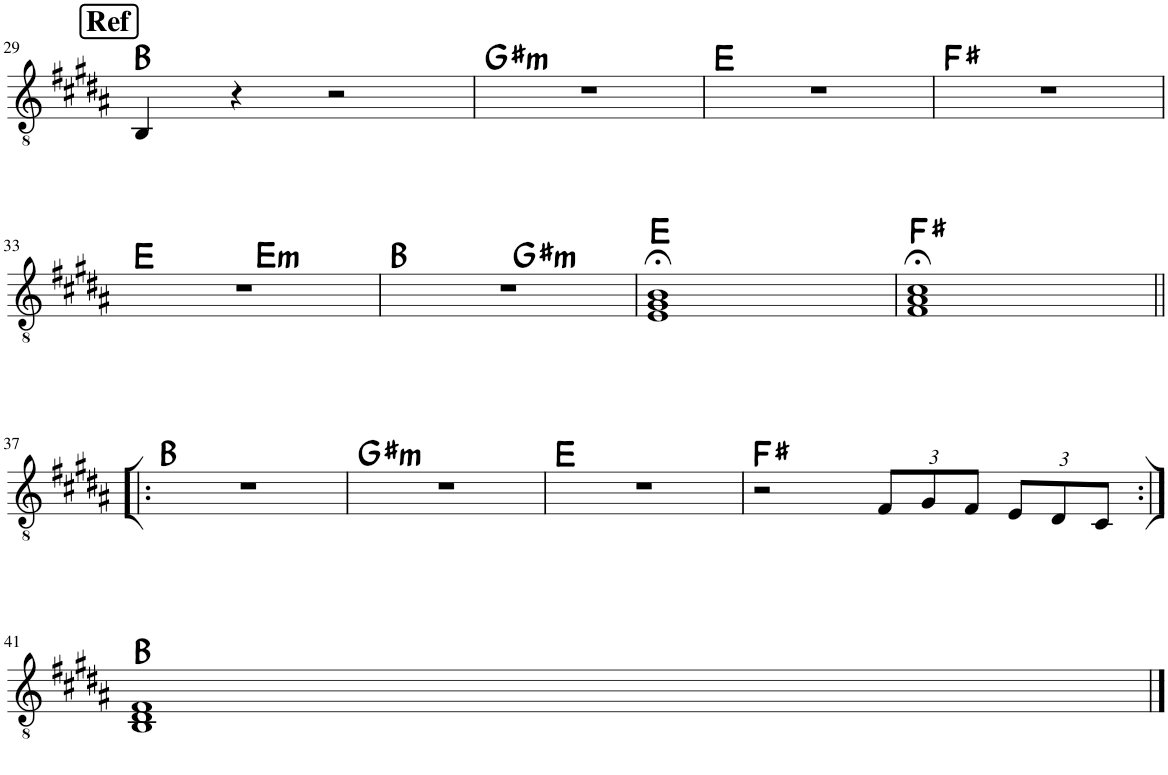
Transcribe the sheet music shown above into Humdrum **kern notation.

**kern	**harte
*part1	*part1
*staff1	*
*I"Classical Guitar	*
*I'Guit.	*
!!LO:PB:g=z
*clefGv2	*
*k[f#c#g#d#a#]	*
*M4/4	*
!!LO:REH:place=s1:a:B:rj:fs=14:t=Ref
=29	=29
4BB/	B:maj
4r	.
2r	.
=30	=30
!	!LO:H:kt=m
1r	G#:min
=31	=31
1r	E:maj
=32	=32
1r	F#:maj
!!LO:LB:g=z
=33	=33
*^	*
1r	2ryy	E:maj
!	!	!LO:H:kt=m
.	2ryy	E:min
=34	=34	=34
1r	2ryy	B:maj
!	!	!LO:H:kt=m
.	2ryy	G#:min
*v	*v	*
=35	=35
1E;< 1G#;< 1B;<	E:maj
=36	=36
1F#;< 1A#;< 1c#;<	F#:maj
!!LO:LB:g=z
=37!|:	=37!|:
1r	B:maj
=38	=38
!	!LO:H:kt=m
1r	G#:min
=39	=39
1r	E:maj
=40	=40
2r	F#:maj
*Xbrackettup	*
12F#/L	.
12G#/	.
12F#/J	.
12E/L	.
12D#/	.
12C#/J	.
!!LO:LB:g=z
=41:|!	=41:|!
1BB 1D# 1F#	B:maj
==	==
*-	*-
